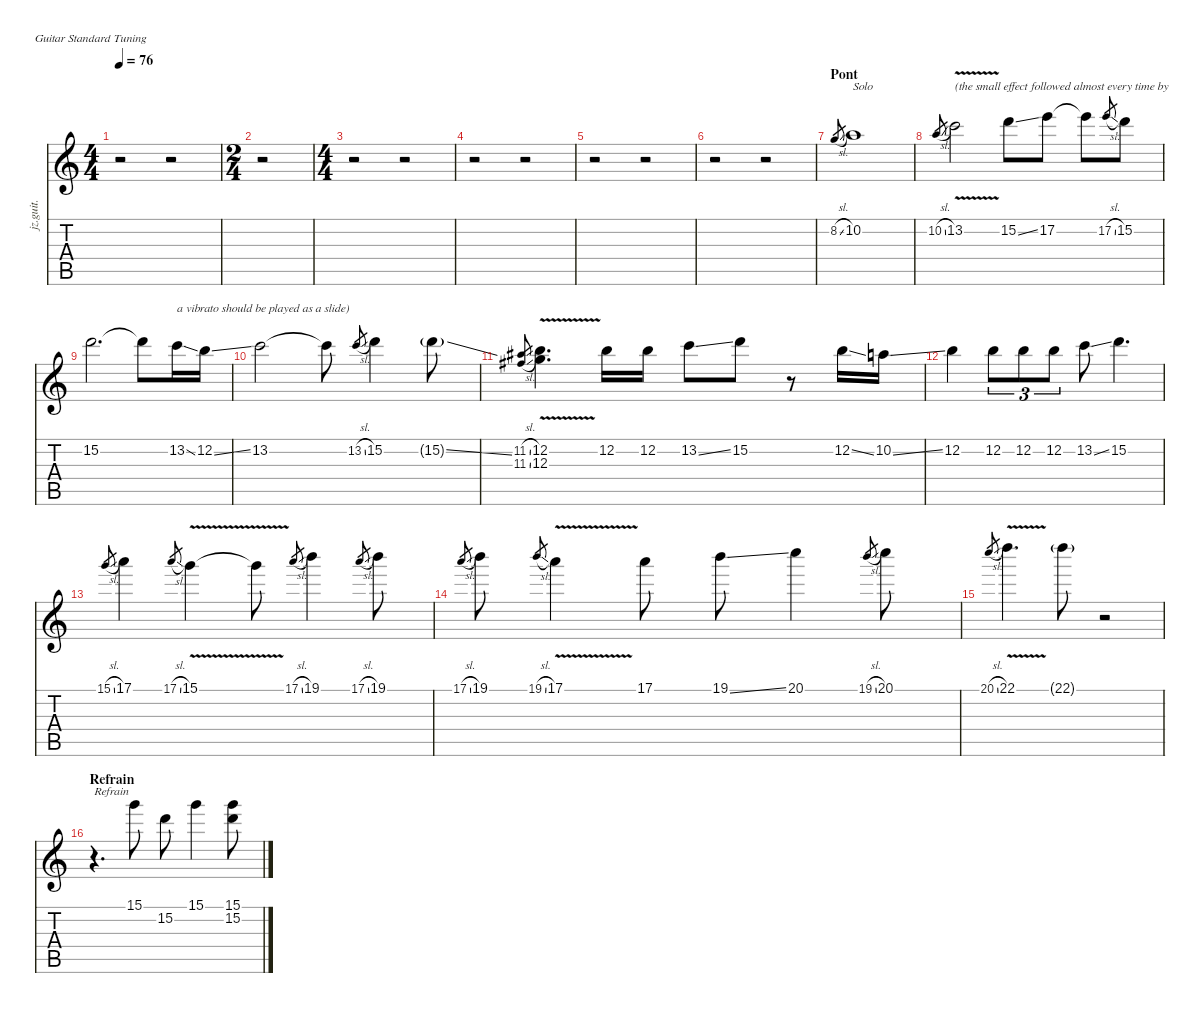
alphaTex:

\defaultSystemsLayout 4
\hideDynamics
\bracketExtendMode nobrackets
\track ("pedal steel guitar" "jz.guit.") {instrument electricguitarjazz}
\staff {score tabs}
\tuning (E4 B3 G3 D3 A2 E2)
\ts (4 4)
\tempo 76
\clef g2
\ks c
r.2{dy f} r.2 |
\ts (2 4)
r.2 |
\ts (4 4)
r.2 r.2 |
r.2 r.2 |
r.2 r.2 |
r.2 r.2 |
\section ("" "Pont")
8.2{sl}.8{gr dy mf} 10.2.1{txt "Solo" dy f} |
10.2{sl}.8{gr dy mf} 13.2{v}.2{txt "(the small effect followed almost every time by " dy f} 15.2{ss}.8 17.2.8 17.2{t}.8 17.2{sl}.8{gr dy mf} 15.2.8{dy f} |
15.2.2{d} 15.2{t}.8 13.2{ss}.16{txt "a vibrato should be played as a slide)"} 12.2{ss}.16 |
13.2.2 13.2{t}.8 13.2{sl}.8{gr dy mf} 15.2.4{dy f} 15.2{ss g}.8 |
(11.2{sl acc #} 11.3{sl acc #}).8{gr dy mf} (12.2{v} 12.3{v}).4{d dy f} 12.2.16 12.2.16 13.2{ss}.8 15.2.8 r.8 12.2{ss}.16 10.2{ss}.16 |
12.2.4 12.2.8{tu (3 2)} 12.2.8{tu (3 2)} 12.2.8{tu (3 2)} 13.2{ss}.8 15.2.4{d} |
15.1{sl}.8{gr dy mf} 17.1.4{dy f} 17.1{sl}.8{gr dy mf} 15.1{v}.4{dy f} 15.1{v t}.8 17.1{sl}.8{gr dy mf} 19.1.4{dy f} 17.1{sl}.8{gr dy mf} 19.1.8{dy f} |
17.1{sl}.8{gr dy mf} 19.1.8{dy f} 19.1{sl}.8{gr dy mf} 17.1{v}.4{dy f} 17.1.8 19.1{ss}.8 20.1.4 19.1{sl}.8{gr dy mf} 20.1.8{dy f} |
20.1{sl}.8{gr dy mf} 22.1{v}.4{d dy f} 22.1{g}.8 r.2 |
\section ("" "Refrain")
r.4{d txt "Refrain"} 15.1.8 15.2.8 15.1.4 (15.1 15.2).8
